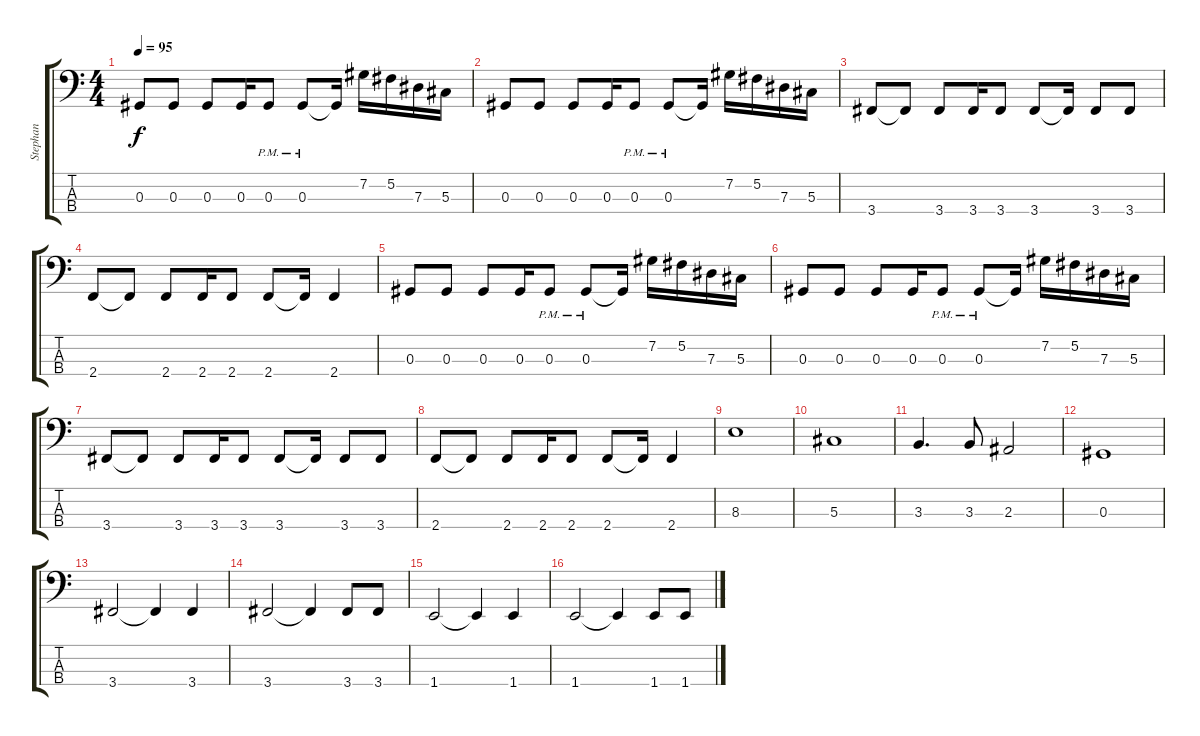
\track ("Stephan" "Stephan") {instrument electricbassfinger}
\staff {score tabs}
\tuning (Gb2 Db2 Ab1 Eb1) {hide}
\ts (4 4)
\tempo 95
\clef f4
\ks c
0.3.8{dy f} 0.3.8 0.3.8 0.3.16 0.3{pm}.8 0.3{pm}.8 0.3{t}.16 7.2.16 5.2.16 7.3.16 5.3.16 |
0.3.8 0.3.8 0.3.8 0.3.16 0.3{pm}.8 0.3{pm}.8 0.3{t}.16 7.2.16 5.2.16 7.3.16 5.3.16 |
3.4.8 3.4{t}.8 3.4.8 3.4.16 3.4.8 3.4.8 3.4{t}.16 3.4.8 3.4.8 |
2.4.8 2.4{t}.8 2.4.8 2.4.16 2.4.8 2.4.8 2.4{t}.16 2.4.4 |
0.3.8 0.3.8 0.3.8 0.3.16 0.3{pm}.8 0.3{pm}.8 0.3{t}.16 7.2.16 5.2.16 7.3.16 5.3.16 |
0.3.8 0.3.8 0.3.8 0.3.16 0.3{pm}.8 0.3{pm}.8 0.3{t}.16 7.2.16 5.2.16 7.3.16 5.3.16 |
3.4.8 3.4{t}.8 3.4.8 3.4.16 3.4.8 3.4.8 3.4{t}.16 3.4.8 3.4.8 |
2.4.8 2.4{t}.8 2.4.8 2.4.16 2.4.8 2.4.8 2.4{t}.16 2.4.4 |
8.3.1{volume 16} |
5.3.1 |
3.3.4{d} 3.3.8 2.3.2 |
0.3.1 |
3.4.2 3.4{t}.4 3.4.4 |
3.4.2 3.4{t}.4 3.4.8 3.4.8 |
1.4.2 1.4{t}.4 1.4.4 |
1.4.2 1.4{t}.4 1.4.8 1.4.8
